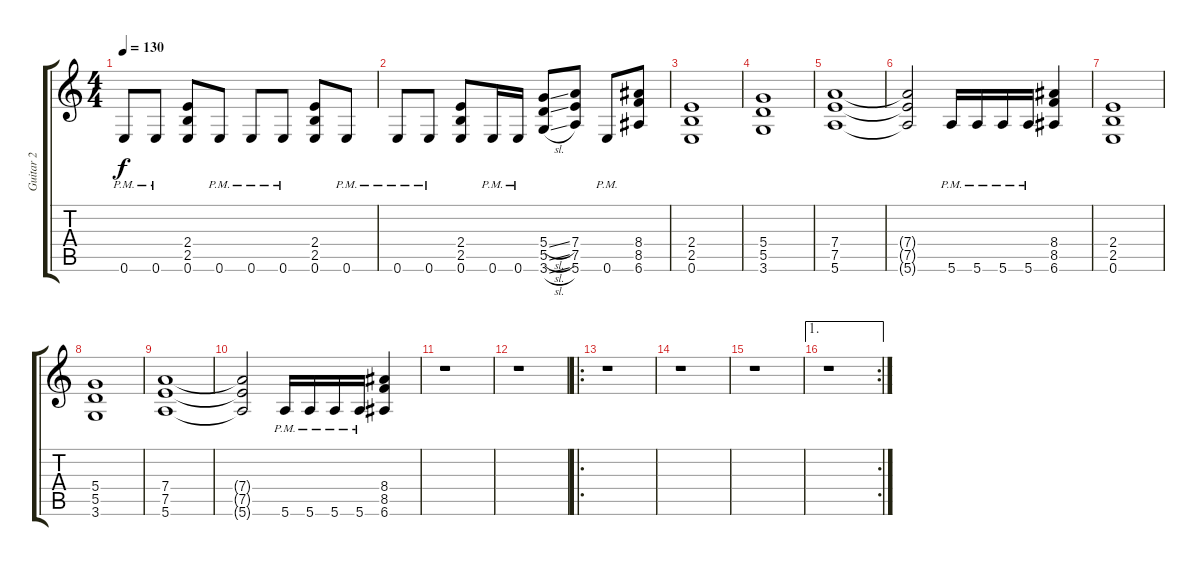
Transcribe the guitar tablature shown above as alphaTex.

\track ("Guitar 2" "Guitar 2") {instrument distortionguitar}
\staff {score tabs}
\tuning (E4 B3 G3 D3 A2 E2) {hide}
\ts (4 4)
\tempo 130
\clef g2
\ks c
0.6{pm}.8{dy f} 0.6{pm}.8 (2.4 2.5 0.6).8 0.6{pm}.8 0.6{pm}.8 0.6{pm}.8 (2.4 2.5 0.6).8 0.6{pm}.8 |
0.6{pm}.8 0.6{pm}.8 (2.4 2.5 0.6).8 0.6{pm}.16 0.6{pm}.16 (5.4{sl} 5.5{sl} 3.6{sl}).8 (7.4 7.5 5.6).8 0.6{pm}.8 (8.4 8.5 6.6).8 |
(2.4 2.5 0.6).1 |
(5.4 5.5 3.6).1 |
(7.4 7.5 5.6).1 |
(7.4{t} 7.5{t} 5.6{t}).2 5.6{pm}.16 5.6{pm}.16 5.6{pm}.16 5.6{pm}.16 (8.4 8.5 6.6).4 |
(2.4 2.5 0.6).1 |
(5.4 5.5 3.6).1 |
(7.4 7.5 5.6).1 |
(7.4{t} 7.5{t} 5.6{t}).2 5.6{pm}.16 5.6{pm}.16 5.6{pm}.16 5.6{pm}.16 (8.4 8.5 6.6).4 |
r.1 |
r.1 |
\ro
r.1 |
r.1 |
r.1 |
\ae 1
\rc 2
r.1
